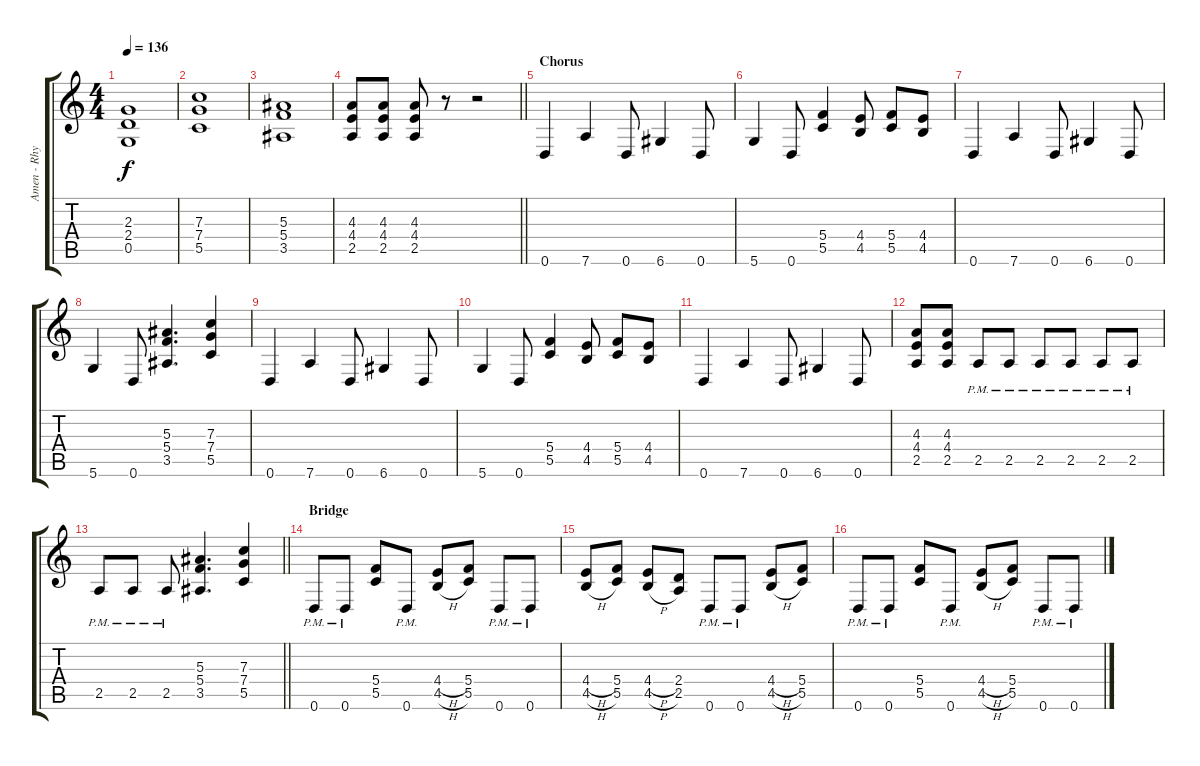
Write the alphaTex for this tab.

\track ("Amen - Rhythm guitar" "Amen - Rhy") {instrument distortionguitar}
\staff {score tabs}
\tuning (D4 A3 F3 C3 G2 D2) {hide}
\ts (4 4)
\tempo 136
\clef g2
\ks c
(2.3 2.4 0.5).1{dy f} |
(7.3 7.4 5.5).1 |
(5.3 5.4 3.5).1 |
\barLineRight lightlight
(4.3 4.4 2.5).8 (4.3 4.4 2.5).8 (4.3 4.4 2.5).8 r.8 r.2 |
\section ("" "Chorus")
0.6.4 7.6.4 0.6.8 6.6.4 0.6.8 |
5.6.4 0.6.8 (5.4 5.5).4 (4.4 4.5).8 (5.4 5.5).8 (4.4 4.5).8 |
0.6.4 7.6.4 0.6.8 6.6.4 0.6.8 |
5.6.4 0.6.8 (5.3 5.4 3.5).4{d} (7.3 7.4 5.5).4 |
0.6.4 7.6.4 0.6.8 6.6.4 0.6.8 |
5.6.4 0.6.8 (5.4 5.5).4 (4.4 4.5).8 (5.4 5.5).8 (4.4 4.5).8 |
0.6.4 7.6.4 0.6.8 6.6.4 0.6.8 |
(4.3 4.4 2.5).8 (4.3 4.4 2.5).8 2.5{pm}.8 2.5{pm}.8 2.5{pm}.8 2.5{pm}.8 2.5{pm}.8 2.5{pm}.8 |
\barLineRight lightlight
2.5{pm}.8 2.5{pm}.8 2.5{pm}.8 (5.3 5.4 3.5).4{d} (7.3 7.4 5.5).4 |
\section ("" "Bridge")
0.6{pm}.8 0.6{pm}.8 (5.4 5.5).8 0.6{pm}.8 (4.4{h} 4.5{h}).8 (5.4 5.5).8 0.6{pm}.8 0.6{pm}.8 |
(4.4{h} 4.5{h}).8 (5.4 5.5).8 (4.4{h} 4.5{h}).8 (2.4 2.5).8 0.6{pm}.8 0.6{pm}.8 (4.4{h} 4.5{h}).8 (5.4 5.5).8 |
0.6{pm}.8 0.6{pm}.8 (5.4 5.5).8 0.6{pm}.8 (4.4{h} 4.5{h}).8 (5.4 5.5).8 0.6{pm}.8 0.6{pm}.8
